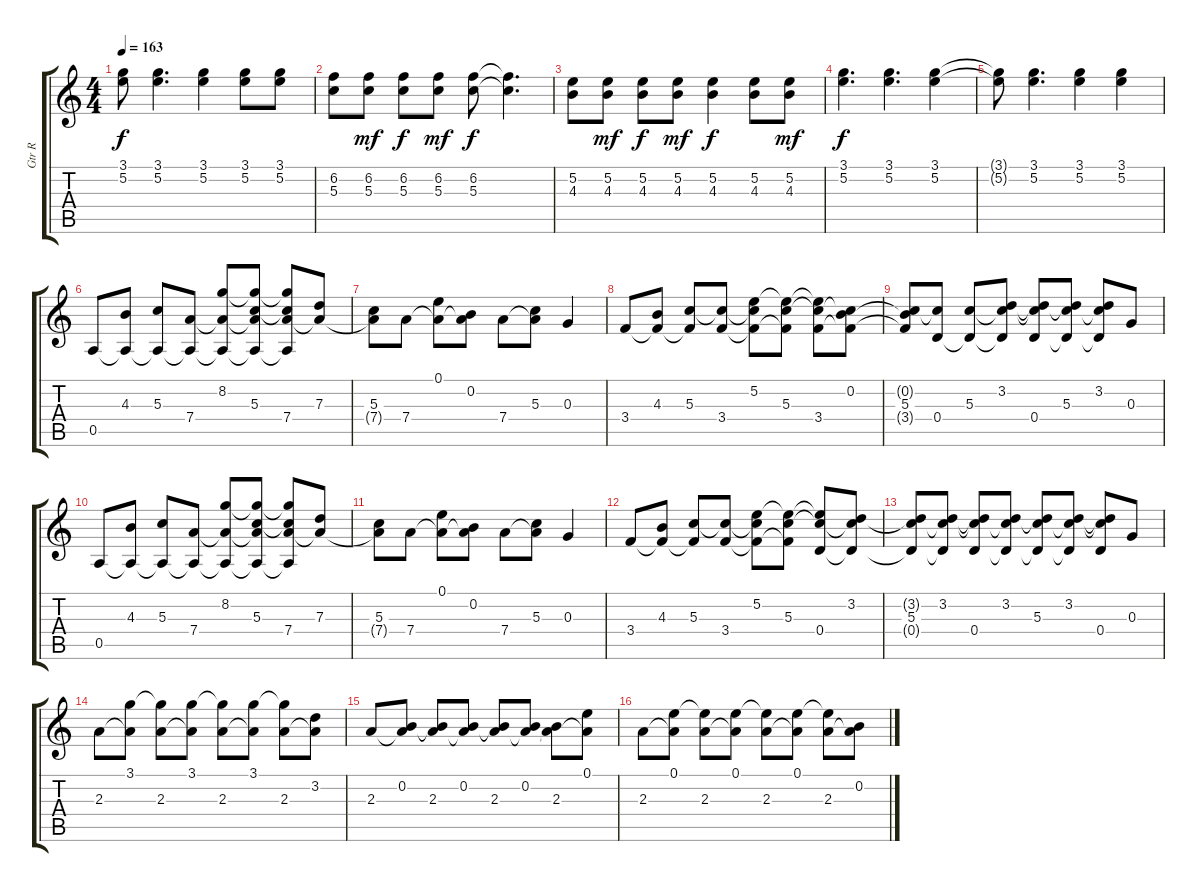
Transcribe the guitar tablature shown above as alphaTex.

\track ("Gtr R" "Gtr R") {instrument overdrivenguitar}
\staff {score tabs}
\tuning (E4 B3 G3 D3 A2 D2) {hide}
\ts (4 4)
\tempo 163
\clef g2
\ks c
(3.1{t} 5.2{t}).8{dy f} (3.1 5.2).4{d} (3.1 5.2).4 (3.1 5.2).8 (3.1 5.2).8 |
(6.2 5.3).8 (6.2 5.3).8{dy mf} (6.2 5.3).8{dy f} (6.2 5.3).8{dy mf} (6.2 5.3).8{dy f} (6.2{t} 5.3{t}).4{d} |
(5.2 4.3).8 (5.2 4.3).8{dy mf} (5.2 4.3).8{dy f} (5.2 4.3).8{dy mf} (5.2 4.3).4{dy f} (5.2 4.3).8 (5.2 4.3).8{dy mf} |
(3.1 5.2).4{d dy f} (3.1 5.2).4{d} (3.1 5.2).4 |
(3.1{t} 5.2{t}).8 (3.1 5.2).4{d} (3.1 5.2).4 (3.1 5.2).4 |
0.5.8 (4.3 0.5{t}).8 (5.3 0.5{t}).8 (7.4 0.5{t}).8 (8.2 7.4{t} 0.5{t}).8 (8.2{t} 5.3 7.4{t} 0.5{t}).8 (8.2{t} 5.3{t} 7.4 0.5{t}).8 (7.3 7.4{t}).8 |
(5.3 7.4{t}).8 7.4.8 (0.1 7.4{t}).8 (0.2 7.4{t}).8 7.4.8 (5.3 7.4{t}).8 0.3.4 |
3.4.8 (4.3 3.4{t}).8 (5.3 3.4{t}).8 (5.3{t} 3.4).8 (5.2 5.3{t} 3.4{t}).8 (5.2{t} 5.3 3.4{t}).8 (5.2{t} 5.3{t} 3.4).8 (0.2 5.3{t} 3.4{t}).8 |
(0.2{t} 5.3 3.4{t}).8 (5.3{t} 0.4).8 (5.3 0.4{t}).8 (3.2 5.3{t} 0.4{t}).8 (3.2{t} 5.3{t} 0.4).8 (3.2{t} 5.3 0.4{t}).8 (3.2 5.3{t} 0.4{t}).8 0.3.8 |
0.5.8 (4.3 0.5{t}).8 (5.3 0.5{t}).8 (7.4 0.5{t}).8 (8.2 7.4{t} 0.5{t}).8 (8.2{t} 5.3 7.4{t} 0.5{t}).8 (8.2{t} 5.3{t} 7.4 0.5{t}).8 (7.3 7.4{t}).8 |
(5.3 7.4{t}).8 7.4.8 (0.1 7.4{t}).8 (0.2 7.4{t}).8 7.4.8 (5.3 7.4{t}).8 0.3.4 |
3.4.8 (4.3 3.4{t}).8 (5.3 3.4{t}).8 (5.3{t} 3.4).8 (5.2 5.3{t} 3.4{t}).8 (5.2{t} 5.3 3.4{t}).8 (5.2{t} 5.3{t} 0.4).8 (3.2 5.3{t} 0.4{t}).8 |
(3.2{t} 5.3 0.4{t}).8 (3.2 5.3{t} 0.4{t}).8 (3.2{t} 5.3{t} 0.4).8 (3.2 5.3{t} 0.4{t}).8 (3.2{t} 5.3 0.4{t}).8 (3.2 5.3{t} 0.4{t}).8 (3.2{t} 5.3{t} 0.4).8 0.3.8 |
2.3.8 (3.1 2.3{t}).8 (3.1{t} 2.3).8 (3.1 2.3{t}).8 (3.1{t} 2.3).8 (3.1 2.3{t}).8 (3.1{t} 2.3).8 (3.2 2.3{t}).8 |
2.3.8 (0.2 2.3{t}).8 (0.2{t} 2.3).8 (0.2 2.3{t}).8 (0.2{t} 2.3).8 (0.2 2.3{t}).8 (0.2{t} 2.3).8 (0.1 2.3{t}).8 |
2.3.8 (0.1 2.3{t}).8 (0.1{t} 2.3).8 (0.1 2.3{t}).8 (0.1{t} 2.3).8 (0.1 2.3{t}).8 (0.1{t} 2.3).8 (0.2 2.3{t}).8
